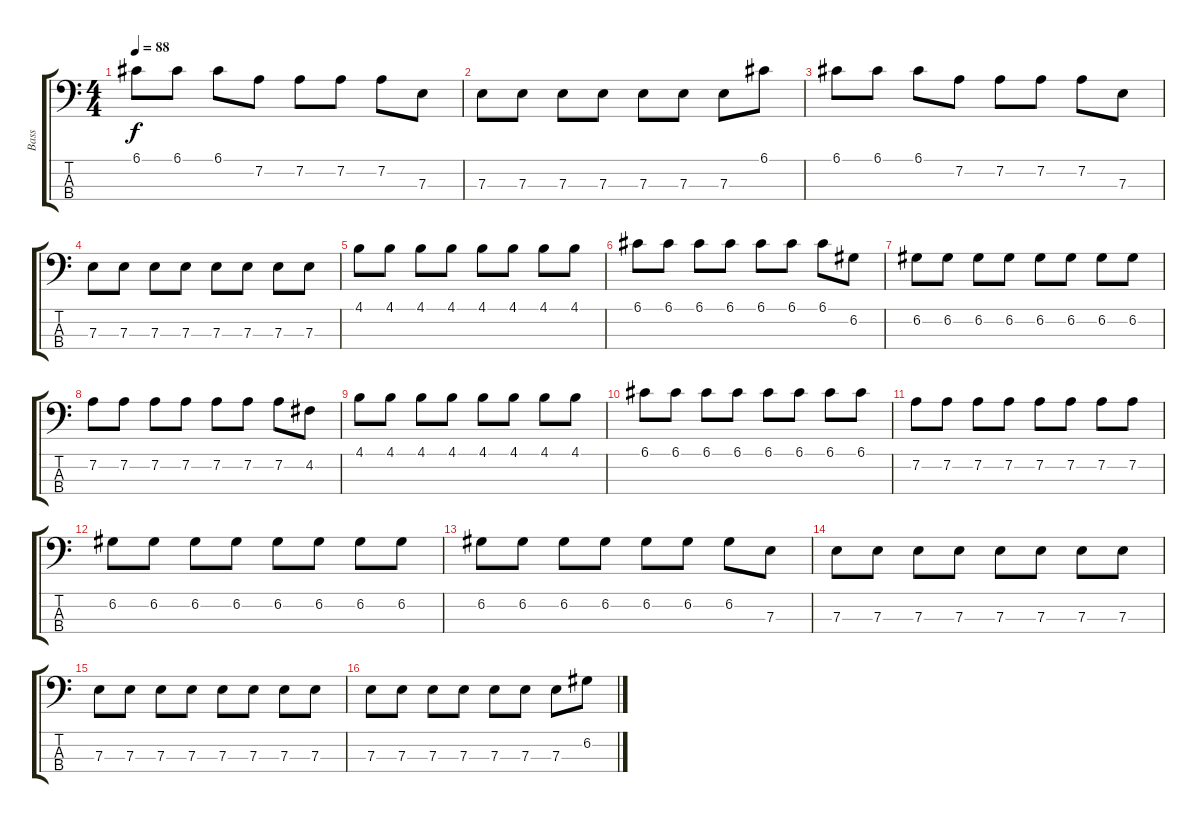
\track ("Bass" "Bass") {instrument electricbassfinger}
\staff {score tabs}
\tuning (G2 D2 A1 E1) {hide}
\ts (4 4)
\tempo 88
\clef f4
\ks c
6.1.8{dy f} 6.1.8 6.1.8 7.2.8 7.2.8 7.2.8 7.2.8 7.3.8 |
7.3.8 7.3.8 7.3.8 7.3.8 7.3.8 7.3.8 7.3.8 6.1.8 |
6.1.8 6.1.8 6.1.8 7.2.8 7.2.8 7.2.8 7.2.8 7.3.8 |
7.3.8 7.3.8 7.3.8 7.3.8 7.3.8 7.3.8 7.3.8 7.3.8 |
4.1.8 4.1.8 4.1.8 4.1.8 4.1.8 4.1.8 4.1.8 4.1.8 |
6.1.8 6.1.8 6.1.8 6.1.8 6.1.8 6.1.8 6.1.8 6.2.8 |
6.2.8 6.2.8 6.2.8 6.2.8 6.2.8 6.2.8 6.2.8 6.2.8 |
7.2.8 7.2.8 7.2.8 7.2.8 7.2.8 7.2.8 7.2.8 4.2.8 |
4.1.8 4.1.8 4.1.8 4.1.8 4.1.8 4.1.8 4.1.8 4.1.8 |
6.1.8 6.1.8 6.1.8 6.1.8 6.1.8 6.1.8 6.1.8 6.1.8 |
7.2.8 7.2.8 7.2.8 7.2.8 7.2.8 7.2.8 7.2.8 7.2.8 |
6.2.8 6.2.8 6.2.8 6.2.8 6.2.8 6.2.8 6.2.8 6.2.8 |
6.2.8 6.2.8 6.2.8 6.2.8 6.2.8 6.2.8 6.2.8 7.3.8 |
7.3.8 7.3.8 7.3.8 7.3.8 7.3.8 7.3.8 7.3.8 7.3.8 |
7.3.8 7.3.8 7.3.8 7.3.8 7.3.8 7.3.8 7.3.8 7.3.8 |
7.3.8 7.3.8 7.3.8 7.3.8 7.3.8 7.3.8 7.3.8 6.2.8
